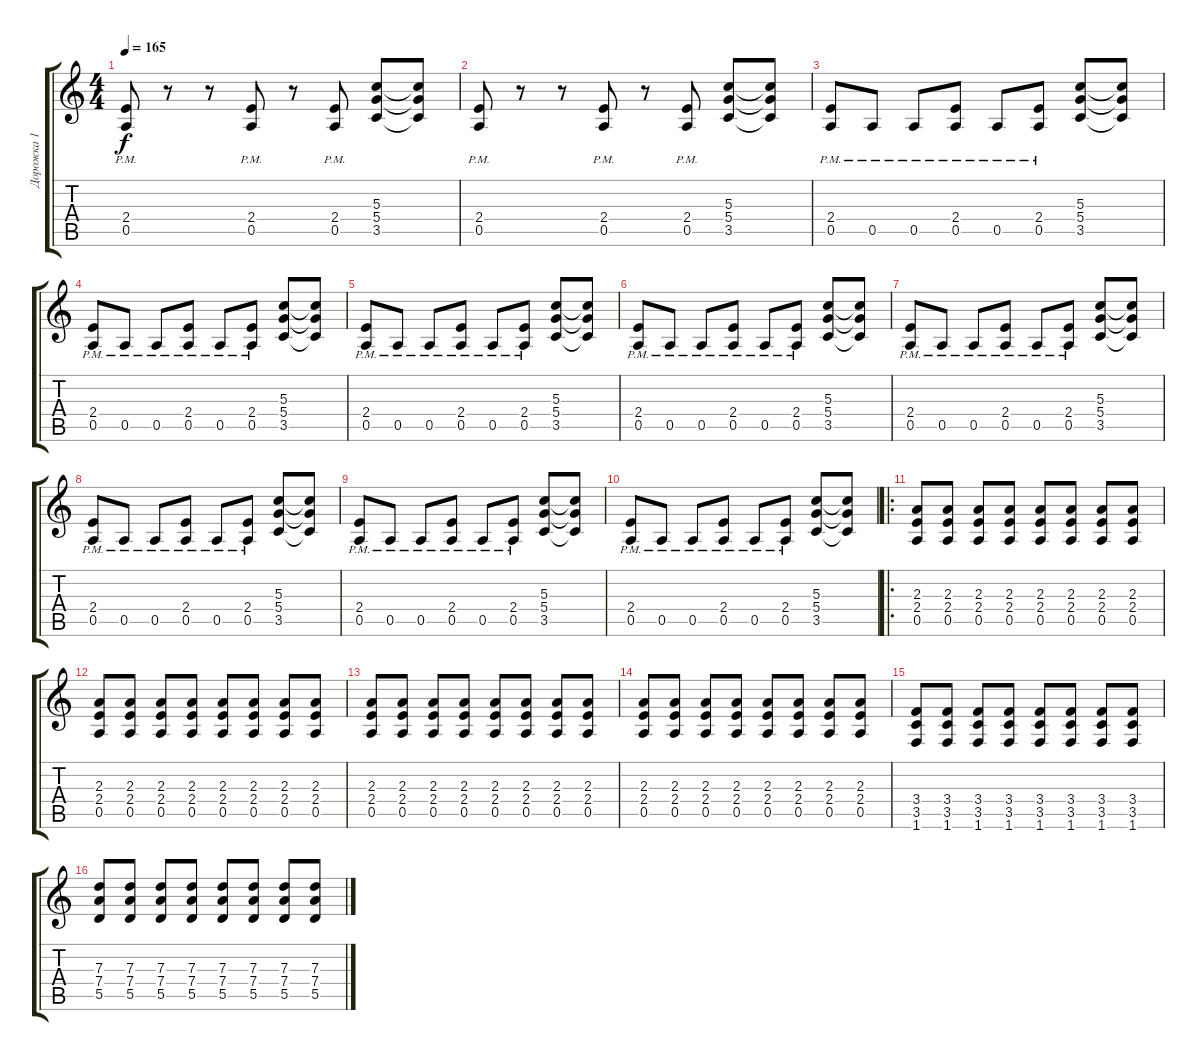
\track ("Дорожка 1" "Дорожка 1") {instrument overdrivenguitar}
\staff {score tabs}
\tuning (E4 B3 G3 D3 A2 E2) {hide}
\ts (4 4)
\tempo 165
\clef g2
\ks c
(2.4{pm} 0.5{pm}).8{dy f} r.8 r.8 (2.4{pm} 0.5{pm}).8 r.8 (2.4{pm} 0.5{pm}).8 (5.3 5.4 3.5).8 (5.3{t} 5.4{t} 3.5{t}).8 |
(2.4{pm} 0.5{pm}).8 r.8 r.8 (2.4{pm} 0.5{pm}).8 r.8 (2.4{pm} 0.5{pm}).8 (5.3 5.4 3.5).8 (5.3{t} 5.4{t} 3.5{t}).8 |
(2.4{pm} 0.5).8 0.5{pm}.8 0.5{pm}.8 (2.4{pm} 0.5).8 0.5{pm}.8 (2.4{pm} 0.5).8 (5.3 5.4 3.5).8 (5.3{t} 5.4{t} 3.5{t}).8 |
(2.4{pm} 0.5{pm}).8 0.5{pm}.8 0.5{pm}.8 (2.4{pm} 0.5).8 0.5{pm}.8 (2.4{pm} 0.5).8 (5.3 5.4 3.5).8 (5.3{t} 5.4{t} 3.5{t}).8 |
(2.4{pm} 0.5).8 0.5{pm}.8 0.5{pm}.8 (2.4{pm} 0.5).8 0.5{pm}.8 (2.4{pm} 0.5).8 (5.3 5.4 3.5).8 (5.3{t} 5.4{t} 3.5{t}).8 |
(2.4{pm} 0.5).8 0.5{pm}.8 0.5{pm}.8 (2.4{pm} 0.5).8 0.5{pm}.8 (2.4{pm} 0.5).8 (5.3 5.4 3.5).8 (5.3{t} 5.4{t} 3.5{t}).8 |
(2.4{pm} 0.5).8 0.5{pm}.8 0.5{pm}.8 (2.4{pm} 0.5).8 0.5{pm}.8 (2.4{pm} 0.5).8 (5.3 5.4 3.5).8 (5.3{t} 5.4{t} 3.5{t}).8 |
(2.4{pm} 0.5{pm}).8 0.5{pm}.8 0.5{pm}.8 (2.4{pm} 0.5).8 0.5{pm}.8 (2.4{pm} 0.5).8 (5.3 5.4 3.5).8 (5.3{t} 5.4{t} 3.5{t}).8 |
(2.4{pm} 0.5).8 0.5{pm}.8 0.5{pm}.8 (2.4{pm} 0.5).8 0.5{pm}.8 (2.4{pm} 0.5).8 (5.3 5.4 3.5).8 (5.3{t} 5.4{t} 3.5{t}).8 |
(2.4{pm} 0.5).8 0.5{pm}.8 0.5{pm}.8 (2.4{pm} 0.5).8 0.5{pm}.8 (2.4{pm} 0.5).8 (5.3 5.4 3.5).8 (5.3{t} 5.4{t} 3.5{t}).8 |
\ro
(2.3 2.4 0.5).8 (2.3 2.4 0.5).8 (2.3 2.4 0.5).8 (2.3 2.4 0.5).8 (2.3 2.4 0.5).8 (2.3 2.4 0.5).8 (2.3 2.4 0.5).8 (2.3 2.4 0.5).8 |
(2.3 2.4 0.5).8 (2.3 2.4 0.5).8 (2.3 2.4 0.5).8 (2.3 2.4 0.5).8 (2.3 2.4 0.5).8 (2.3 2.4 0.5).8 (2.3 2.4 0.5).8 (2.3 2.4 0.5).8 |
(2.3 2.4 0.5).8 (2.3 2.4 0.5).8 (2.3 2.4 0.5).8 (2.3 2.4 0.5).8 (2.3 2.4 0.5).8 (2.3 2.4 0.5).8 (2.3 2.4 0.5).8 (2.3 2.4 0.5).8 |
(2.3 2.4 0.5).8 (2.3 2.4 0.5).8 (2.3 2.4 0.5).8 (2.3 2.4 0.5).8 (2.3 2.4 0.5).8 (2.3 2.4 0.5).8 (2.3 2.4 0.5).8 (2.3 2.4 0.5).8 |
(3.4 3.5 1.6).8 (3.4 3.5 1.6).8 (3.4 3.5 1.6).8 (3.4 3.5 1.6).8 (3.4 3.5 1.6).8 (3.4 3.5 1.6).8 (3.4 3.5 1.6).8 (3.4 3.5 1.6).8 |
(7.3 7.4 5.5).8 (7.3 7.4 5.5).8 (7.3 7.4 5.5).8 (7.3 7.4 5.5).8 (7.3 7.4 5.5).8 (7.3 7.4 5.5).8 (7.3 7.4 5.5).8 (7.3 7.4 5.5).8
